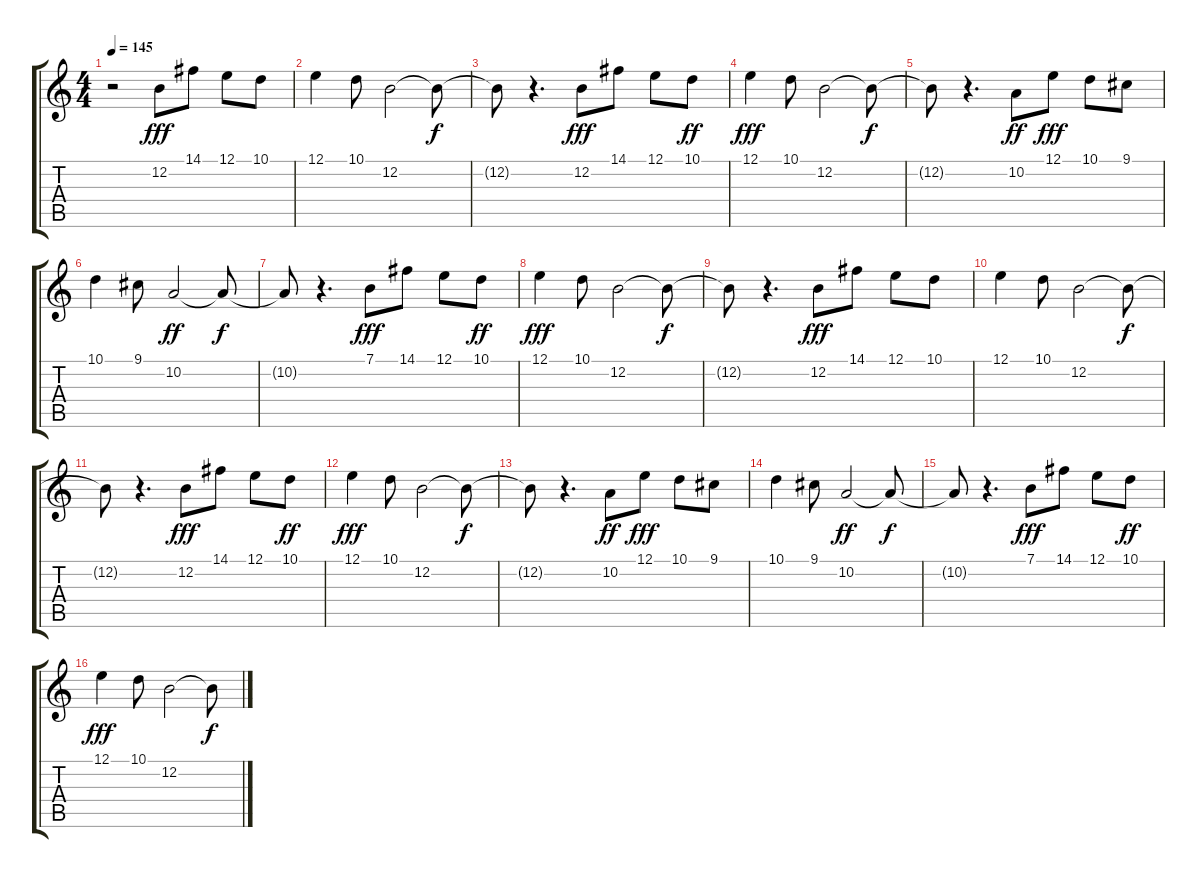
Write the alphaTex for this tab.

\track "" {instrument fx4atmosphere}
\staff {score tabs}
\tuning (E4 B3 G3 D3 A2 E2) {hide}
\ts (4 4)
\tempo 145
\clef g2
\ks c
r.2{dy fff instrument fx4atmosphere} 12.2.8 14.1.8 12.1.8 10.1.8 |
12.1.4 10.1.8 12.2.2 12.2{t}.8{dy f} |
12.2{t}.8 r.4{d} 12.2.8{dy fff} 14.1.8 12.1.8 10.1.8{dy ff} |
12.1.4{dy fff} 10.1.8 12.2.2 12.2{t}.8{dy f} |
12.2{t}.8 r.4{d} 10.2.8{dy ff} 12.1.8{dy fff} 10.1.8 9.1.8 |
10.1.4 9.1.8 10.2.2{dy ff} 10.2{t}.8{dy f} |
10.2{t}.8 r.4{d} 7.1.8{dy fff} 14.1.8 12.1.8 10.1.8{dy ff} |
12.1.4{dy fff} 10.1.8 12.2.2 12.2{t}.8{dy f} |
12.2{t}.8 r.4{d} 12.2.8{dy fff} 14.1.8 12.1.8 10.1.8 |
12.1.4 10.1.8 12.2.2 12.2{t}.8{dy f} |
12.2{t}.8 r.4{d} 12.2.8{dy fff} 14.1.8 12.1.8 10.1.8{dy ff} |
12.1.4{dy fff} 10.1.8 12.2.2 12.2{t}.8{dy f} |
12.2{t}.8 r.4{d} 10.2.8{dy ff} 12.1.8{dy fff} 10.1.8 9.1.8 |
10.1.4 9.1.8 10.2.2{dy ff} 10.2{t}.8{dy f} |
10.2{t}.8 r.4{d} 7.1.8{dy fff} 14.1.8 12.1.8 10.1.8{dy ff} |
12.1.4{dy fff} 10.1.8 12.2.2 12.2{t}.8{dy f}
